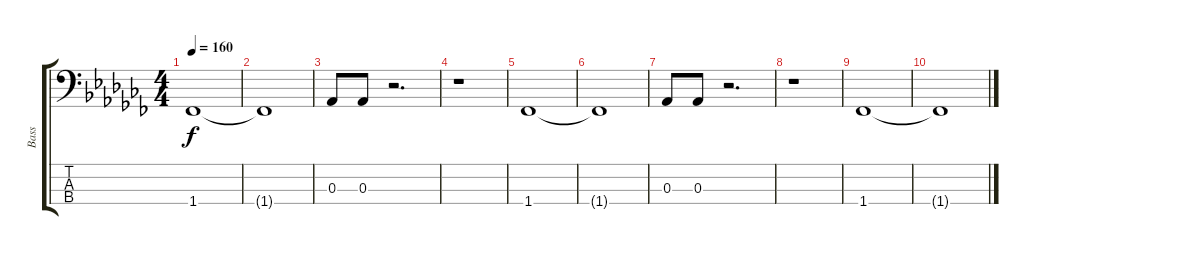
\track ("Bass" "Bass") {instrument electricbassfinger}
\staff {score tabs}
\tuning (Gb2 Db2 Ab1 Eb1) {hide}
\ts (4 4)
\tempo 160
\clef f4
\ks cb
1.4.1{dy f} |
1.4{t}.1 |
0.3.8 0.3.8 r.2{d} |
r.1 |
1.4.1 |
1.4{t}.1 |
0.3.8 0.3.8 r.2{d} |
r.1 |
1.4.1 |
1.4{t}.1
